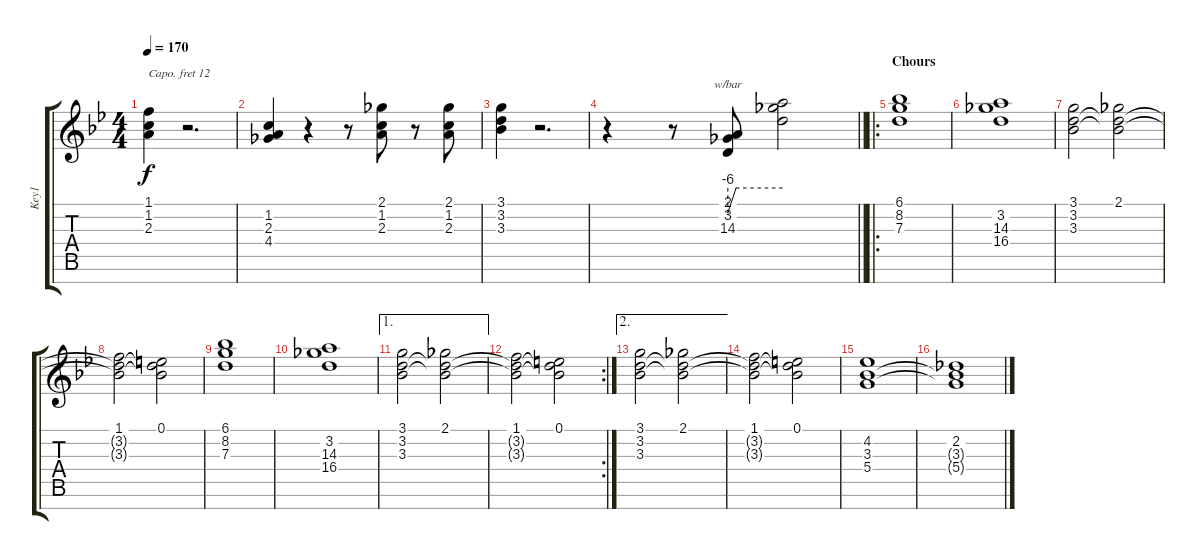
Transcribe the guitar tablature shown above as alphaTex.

\track ("Key1" "Key1") {instrument drawbarorgan}
\staff {score tabs}
\capo 12
\tuning (E4 B3 G3 D3 A2 E2 B1) {hide}
\ts (4 4)
\tempo 170
\clef g2
\ks bb
(1.1 1.2 2.3).4{dy f} r.2{d} |
(1.2 2.3 4.4).4 r.4 r.8 (2.1 1.2 2.3).8 r.8 (2.1 1.2 2.3).8 |
(3.1 3.2 3.3).4 r.2{d} |
\barLineRight lightlight
r.4 r.8 (2.1 3.2 14.3).8{tbe (custom default 0 -24 9 0 60 0)} (2.1{t} 3.2{t} 14.3{t}).2 |
\ro
\section ("" "Chours")
(6.1 8.2 7.3).1 |
(3.2 14.3 16.4).1 |
(3.1 3.2 3.3).2 (2.1 3.2{t} 3.3{t}).2 |
(1.1 3.2{t} 3.3{t}).2 (0.1 3.2{t} 3.3{t}).2 |
(6.1 8.2 7.3).1 |
(3.2 14.3 16.4).1 |
\ae 1
(3.1 3.2 3.3).2 (2.1 3.2{t} 3.3{t}).2 |
\rc 2
(1.1 3.2{t} 3.3{t}).2 (0.1 3.2{t} 3.3{t}).2 |
\ae 2
(3.1 3.2 3.3).2 (2.1 3.2{t} 3.3{t}).2 |
(1.1 3.2{t} 3.3{t}).2 (0.1 3.2{t} 3.3{t}).2 |
(4.2 3.3 5.4).1 |
(2.2 3.3{t} 5.4{t}).1
